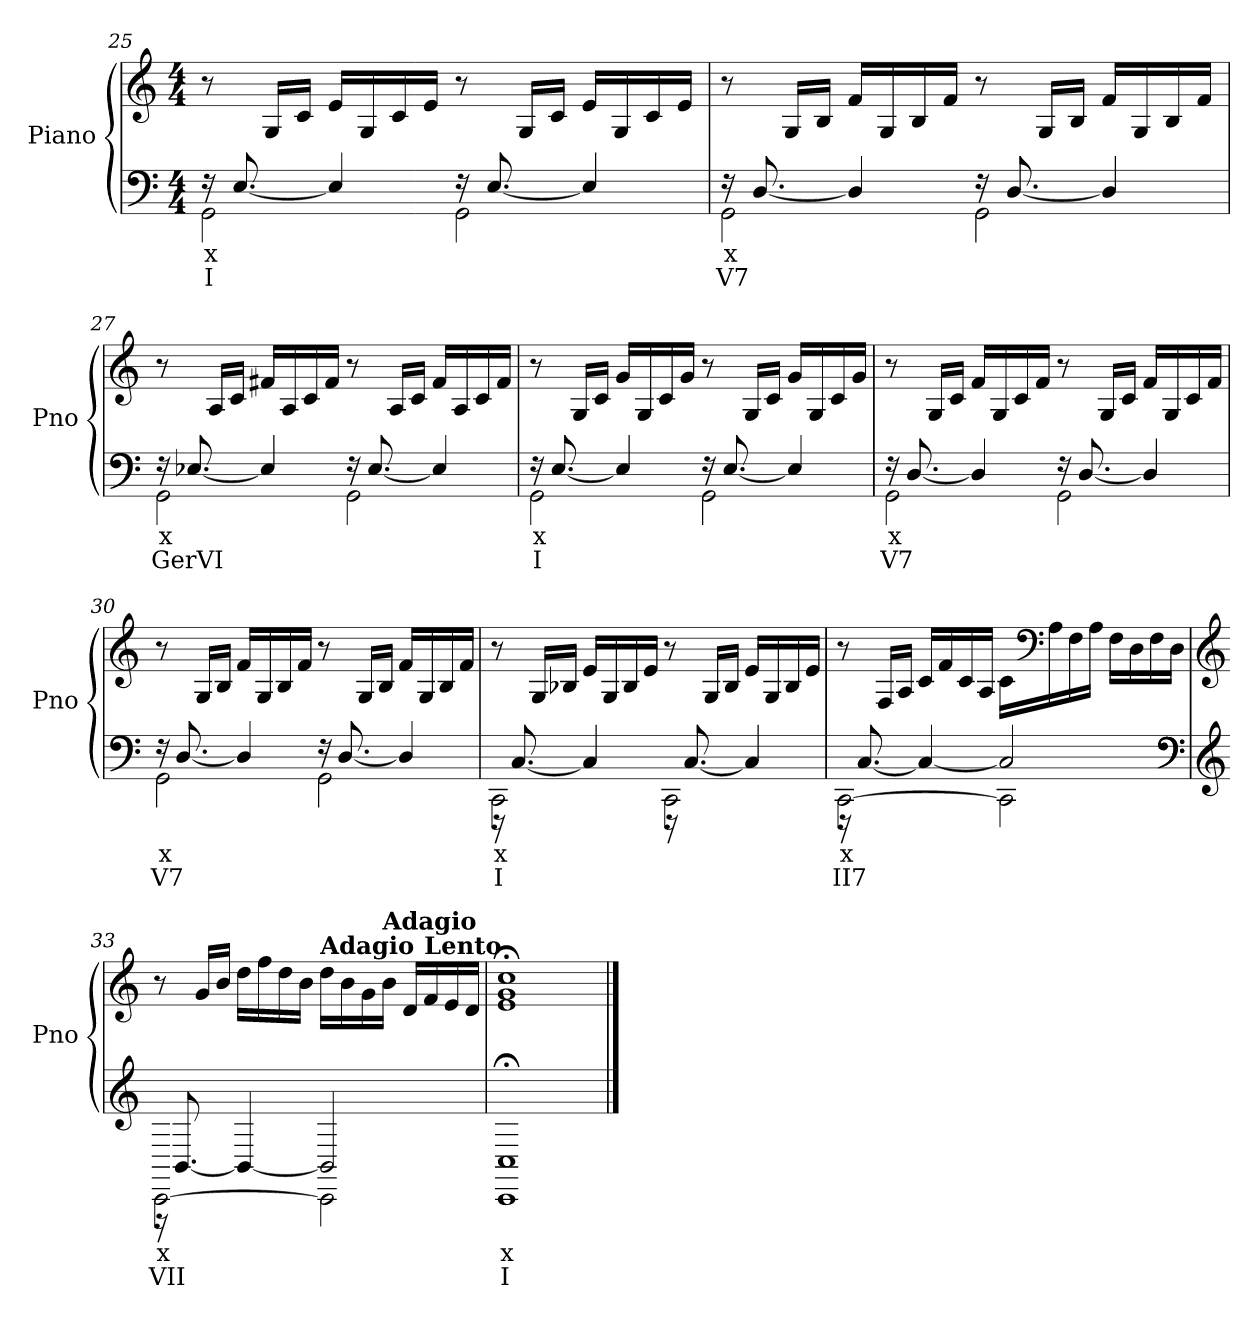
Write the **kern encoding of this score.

**kern	**text	**text	**kern
*part1	*part1	*part1	*part1
*staff2	*staff2	*staff2	*staff1
*I"Piano	*	*	*
*I'Pno	*	*	*
!!LO:LB:g=z
*clefF4	*	*	*clefG2
*k[]	*	*	*k[]
*M4/4	*	*	*M4/4
=25	=25	=25	=25
!	!LO:LY:b	!	!
*^	*	*	*
2GG\	16rF	x	I	8r
.	[8.E/	.	.	.
.	.	.	.	16G/LL
.	.	.	.	16c/JJ
.	4E/]	.	.	16e/LL
.	.	.	.	16G/
.	.	.	.	16c/
.	.	.	.	16e/JJ
2GG\	16rF	.	.	8r
.	[8.E/	.	.	.
.	.	.	.	16G/LL
.	.	.	.	16c/JJ
.	4E/]	.	.	16e/LL
.	.	.	.	16G/
.	.	.	.	16c/
.	.	.	.	16e/JJ
=26	=26	=26	=26	=26
!	!	!LO:LY:b	!	!
2GG\	16rF	x	V7	8r
.	[8.D/	.	.	.
.	.	.	.	16G/LL
.	.	.	.	16B/JJ
.	4D/]	.	.	16f/LL
.	.	.	.	16G/
.	.	.	.	16B/
.	.	.	.	16f/JJ
2GG\	16rF	.	.	8r
.	[8.D/	.	.	.
.	.	.	.	16G/LL
.	.	.	.	16B/JJ
.	4D/]	.	.	16f/LL
.	.	.	.	16G/
.	.	.	.	16B/
.	.	.	.	16f/JJ
=27	=27	=27	=27	=27
!	!	!LO:LY:b	!	!
2GG\	16rF	x	GerVI	8r
.	[8.E-X/	.	.	.
.	.	.	.	16A/LL
.	.	.	.	16c/JJ
.	4E-/]	.	.	16f#X/LL
.	.	.	.	16A/
.	.	.	.	16c/
.	.	.	.	16f#/JJ
2GG\	16rF	.	.	8r
.	[8.E-/	.	.	.
.	.	.	.	16A/LL
.	.	.	.	16c/JJ
.	4E-/]	.	.	16f#/LL
.	.	.	.	16A/
.	.	.	.	16c/
.	.	.	.	16f#/JJ
!!LO:LB:g=z
=28	=28	=28	=28	=28
!	!	!LO:LY:b	!	!
2GG\	16rF	x	I	8r
.	[8.E/	.	.	.
.	.	.	.	16G/LL
.	.	.	.	16c/JJ
.	4E/]	.	.	16g/LL
.	.	.	.	16G/
.	.	.	.	16c/
.	.	.	.	16g/JJ
2GG\	16rF	.	.	8r
.	[8.E/	.	.	.
.	.	.	.	16G/LL
.	.	.	.	16c/JJ
.	4E/]	.	.	16g/LL
.	.	.	.	16G/
.	.	.	.	16c/
.	.	.	.	16g/JJ
=29	=29	=29	=29	=29
!	!	!LO:LY:b	!	!
2GG\	16rF	x	V7	8r
.	[8.D/	.	.	.
.	.	.	.	16G/LL
.	.	.	.	16c/JJ
.	4D/]	.	.	16f/LL
.	.	.	.	16G/
.	.	.	.	16c/
.	.	.	.	16f/JJ
2GG\	16rF	.	.	8r
.	[8.D/	.	.	.
.	.	.	.	16G/LL
.	.	.	.	16c/JJ
.	4D/]	.	.	16f/LL
.	.	.	.	16G/
.	.	.	.	16c/
.	.	.	.	16f/JJ
=30	=30	=30	=30	=30
!	!	!LO:LY:b	!	!
2GG\	16rF	x	V7	8r
.	[8.D/	.	.	.
.	.	.	.	16G/LL
.	.	.	.	16B/JJ
.	4D/]	.	.	16f/LL
.	.	.	.	16G/
.	.	.	.	16B/
.	.	.	.	16f/JJ
2GG\	16rF	.	.	8r
.	[8.D/	.	.	.
.	.	.	.	16G/LL
.	.	.	.	16B/JJ
.	4D/]	.	.	16f/LL
.	.	.	.	16G/
.	.	.	.	16B/
.	.	.	.	16f/JJ
!!LO:LB:g=z
=31	=31	=31	=31	=31
!	!	!LO:LY:b	!	!
2CC\	16r	x	I	8r
.	[8.C/	.	.	.
.	.	.	.	16G/LL
.	.	.	.	16B-X/JJ
.	4C/]	.	.	16e/LL
.	.	.	.	16G/
.	.	.	.	16B-/
.	.	.	.	16e/JJ
2CC\	16r	.	.	8r
.	[8.C/	.	.	.
.	.	.	.	16G/LL
.	.	.	.	16B-/JJ
.	4C/]	.	.	16e/LL
.	.	.	.	16G/
.	.	.	.	16B-/
.	.	.	.	16e/JJ
=32	=32	=32	=32	=32
!	!	!LO:LY:b	!	!
[2CC\	16r	x	II7	8r
.	[8.C/	.	.	.
.	.	.	.	16F/LL
.	.	.	.	16A/JJ
.	4C/_	.	.	16c/LL
.	.	.	.	16f/
.	.	.	.	16c/
.	.	.	.	16A/JJ
2CC\]	2C/]	.	.	16c\LL
*clefF4	*	*	*	*clefF4
.	.	.	.	16A\
.	.	.	.	16F\
.	.	.	.	16A\JJ
.	.	.	.	16F\LL
.	.	.	.	16D\
.	.	.	.	16F\
.	.	.	.	16D\JJ
=33	=33	=33	=33	=33
*clefG2	*	*	*	*clefG2
!	!	!LO:LY:b	!	!
[2CC\	16r	x	VII	8r
.	[8.BB/	.	.	.
.	.	.	.	16g/LL
.	.	.	.	16b/JJ
.	4BB/_	.	.	16dd\LL
.	.	.	.	16ff\
.	.	.	.	16dd\
.	.	.	.	16b\JJ
!	!	!	!	!LO:TX:a:B:t=Adagio
2CC\]	2BB/]	.	.	16dd\LL
.	.	.	.	16b\
.	.	.	.	16g\
!	!	!	!	!LO:TX:a:B:t=Adagio
.	.	.	.	16b\JJ
.	.	.	.	16d/LL
!	!	!	!	!LO:TX:a:B:t=Lento
.	.	.	.	16f/
.	.	.	.	16e/
.	.	.	.	16d/JJ
*v	*v	*	*	*
!!LO:PB:g=z
=34	=34	=34	=34
!	!LO:LY:b	!	!
1CC; 1C;	x	I	1e;< 1g;< 1cc;<
==	==	==	==
*-	*-	*-	*-
